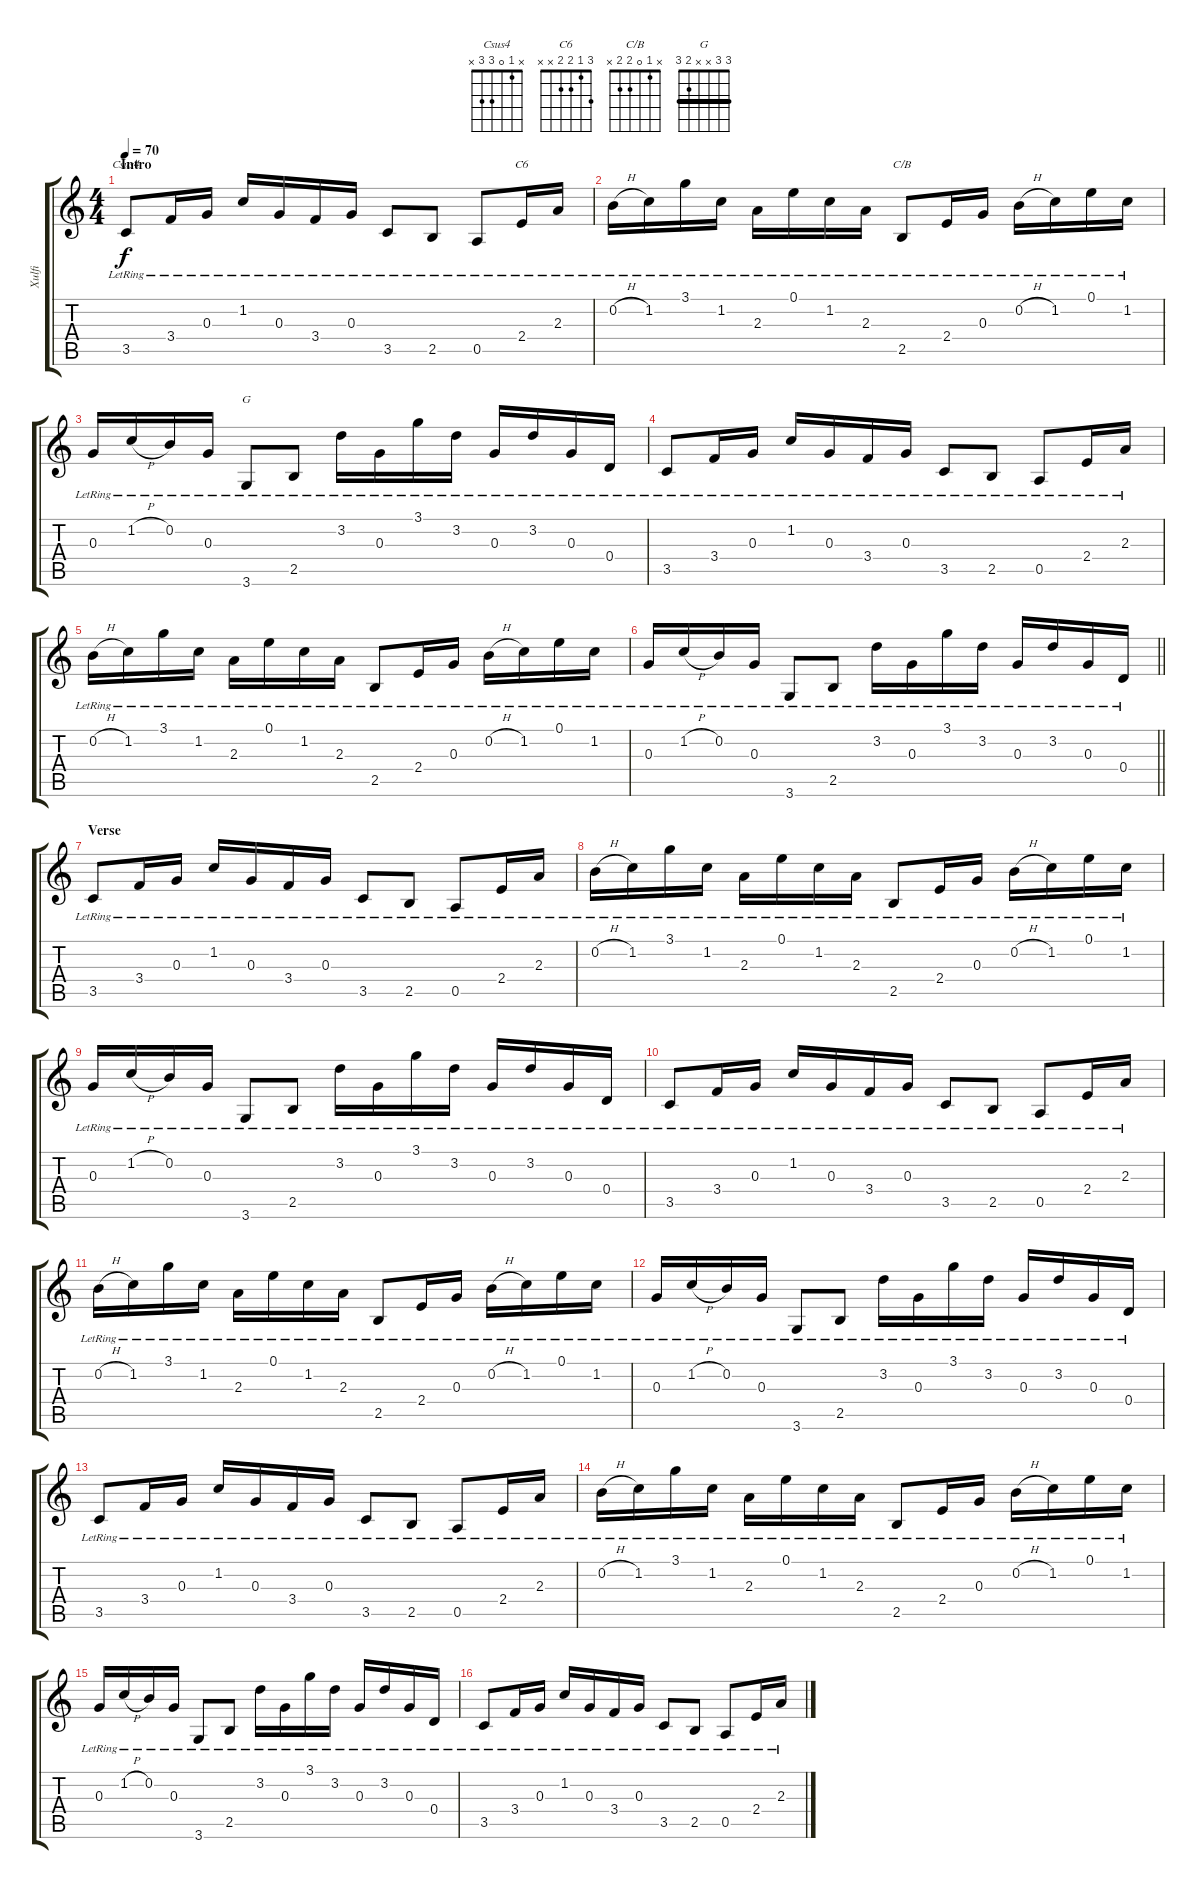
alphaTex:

\track ("Xulfi" "Xulfi") {instrument electricguitarclean}
\staff {score tabs}
\tuning (E4 B3 G3 D3 A2 E2) {hide}
\chord ("Csus4" x 1 0 3 3 x)
\chord ("C6" 3 1 2 2 x x)
\chord ("C/B" x 1 0 2 2 x)
\chord ("G" 3 3 x x 2 3) {barre 3}
\ts (4 4)
\section ("" "Intro")
\tempo 70
\clef g2
\ks c
3.5{lr}.8{ch "Csus4" dy f volume 8 balance 12 instrument electricguitarclean} 3.4{lr}.16 0.3{lr}.16 1.2{lr}.16 0.3{lr}.16 3.4{lr}.16 0.3{lr}.16 3.5{lr}.8 2.5{lr}.8 0.5{lr}.8 2.4{lr}.16{ch "C6"} 2.3{lr}.16 |
0.2{h lr}.16 1.2{lr}.16 3.1{lr}.16 1.2{lr}.16 2.3{lr}.16 0.1{lr}.16 1.2{lr}.16 2.3{lr}.16 2.5{lr}.8{ch "C/B"} 2.4{lr}.16 0.3{lr}.16 0.2{h lr}.16 1.2{lr}.16 0.1{lr}.16 1.2{lr}.16 |
0.3{lr}.16 1.2{h lr}.16 0.2{lr}.16 0.3{lr}.16 3.6{lr}.8{ch "G"} 2.5{lr}.8 3.2{lr}.16 0.3{lr}.16 3.1{lr}.16 3.2{lr}.16 0.3{lr}.16 3.2{lr}.16 0.3{lr}.16 0.4{lr}.16 |
3.5{lr}.8 3.4{lr}.16 0.3{lr}.16 1.2{lr}.16 0.3{lr}.16 3.4{lr}.16 0.3{lr}.16 3.5{lr}.8 2.5{lr}.8 0.5{lr}.8 2.4{lr}.16 2.3{lr}.16 |
0.2{h lr}.16 1.2{lr}.16 3.1{lr}.16 1.2{lr}.16 2.3{lr}.16 0.1{lr}.16 1.2{lr}.16 2.3{lr}.16 2.5{lr}.8 2.4{lr}.16 0.3{lr}.16 0.2{h lr}.16 1.2{lr}.16 0.1{lr}.16 1.2{lr}.16 |
\barLineRight lightlight
0.3{lr}.16 1.2{h lr}.16 0.2{lr}.16 0.3{lr}.16 3.6{lr}.8 2.5{lr}.8 3.2{lr}.16 0.3{lr}.16 3.1{lr}.16 3.2{lr}.16 0.3{lr}.16 3.2{lr}.16 0.3{lr}.16 0.4{lr}.16 |
\section ("" "Verse")
3.5{lr}.8 3.4{lr}.16 0.3{lr}.16 1.2{lr}.16 0.3{lr}.16 3.4{lr}.16 0.3{lr}.16 3.5{lr}.8 2.5{lr}.8 0.5{lr}.8 2.4{lr}.16 2.3{lr}.16 |
0.2{h lr}.16 1.2{lr}.16 3.1{lr}.16 1.2{lr}.16 2.3{lr}.16 0.1{lr}.16 1.2{lr}.16 2.3{lr}.16 2.5{lr}.8 2.4{lr}.16 0.3{lr}.16 0.2{h lr}.16 1.2{lr}.16 0.1{lr}.16 1.2{lr}.16 |
0.3{lr}.16 1.2{h lr}.16 0.2{lr}.16 0.3{lr}.16 3.6{lr}.8 2.5{lr}.8 3.2{lr}.16 0.3{lr}.16 3.1{lr}.16 3.2{lr}.16 0.3{lr}.16 3.2{lr}.16 0.3{lr}.16 0.4{lr}.16 |
3.5{lr}.8 3.4{lr}.16 0.3{lr}.16 1.2{lr}.16 0.3{lr}.16 3.4{lr}.16 0.3{lr}.16 3.5{lr}.8 2.5{lr}.8 0.5{lr}.8 2.4{lr}.16 2.3{lr}.16 |
0.2{h lr}.16 1.2{lr}.16 3.1{lr}.16 1.2{lr}.16 2.3{lr}.16 0.1{lr}.16 1.2{lr}.16 2.3{lr}.16 2.5{lr}.8 2.4{lr}.16 0.3{lr}.16 0.2{h lr}.16 1.2{lr}.16 0.1{lr}.16 1.2{lr}.16 |
0.3{lr}.16 1.2{h lr}.16 0.2{lr}.16 0.3{lr}.16 3.6{lr}.8 2.5{lr}.8 3.2{lr}.16 0.3{lr}.16 3.1{lr}.16 3.2{lr}.16 0.3{lr}.16 3.2{lr}.16 0.3{lr}.16 0.4{lr}.16 |
3.5{lr}.8 3.4{lr}.16 0.3{lr}.16 1.2{lr}.16 0.3{lr}.16 3.4{lr}.16 0.3{lr}.16 3.5{lr}.8 2.5{lr}.8 0.5{lr}.8 2.4{lr}.16 2.3{lr}.16 |
0.2{h lr}.16 1.2{lr}.16 3.1{lr}.16 1.2{lr}.16 2.3{lr}.16 0.1{lr}.16 1.2{lr}.16 2.3{lr}.16 2.5{lr}.8 2.4{lr}.16 0.3{lr}.16 0.2{h lr}.16 1.2{lr}.16 0.1{lr}.16 1.2{lr}.16 |
0.3{lr}.16 1.2{h lr}.16 0.2{lr}.16 0.3{lr}.16 3.6{lr}.8 2.5{lr}.8 3.2{lr}.16 0.3{lr}.16 3.1{lr}.16 3.2{lr}.16 0.3{lr}.16 3.2{lr}.16 0.3{lr}.16 0.4{lr}.16 |
3.5{lr}.8 3.4{lr}.16 0.3{lr}.16 1.2{lr}.16 0.3{lr}.16 3.4{lr}.16 0.3{lr}.16 3.5{lr}.8 2.5{lr}.8 0.5{lr}.8 2.4{lr}.16 2.3{lr}.16
